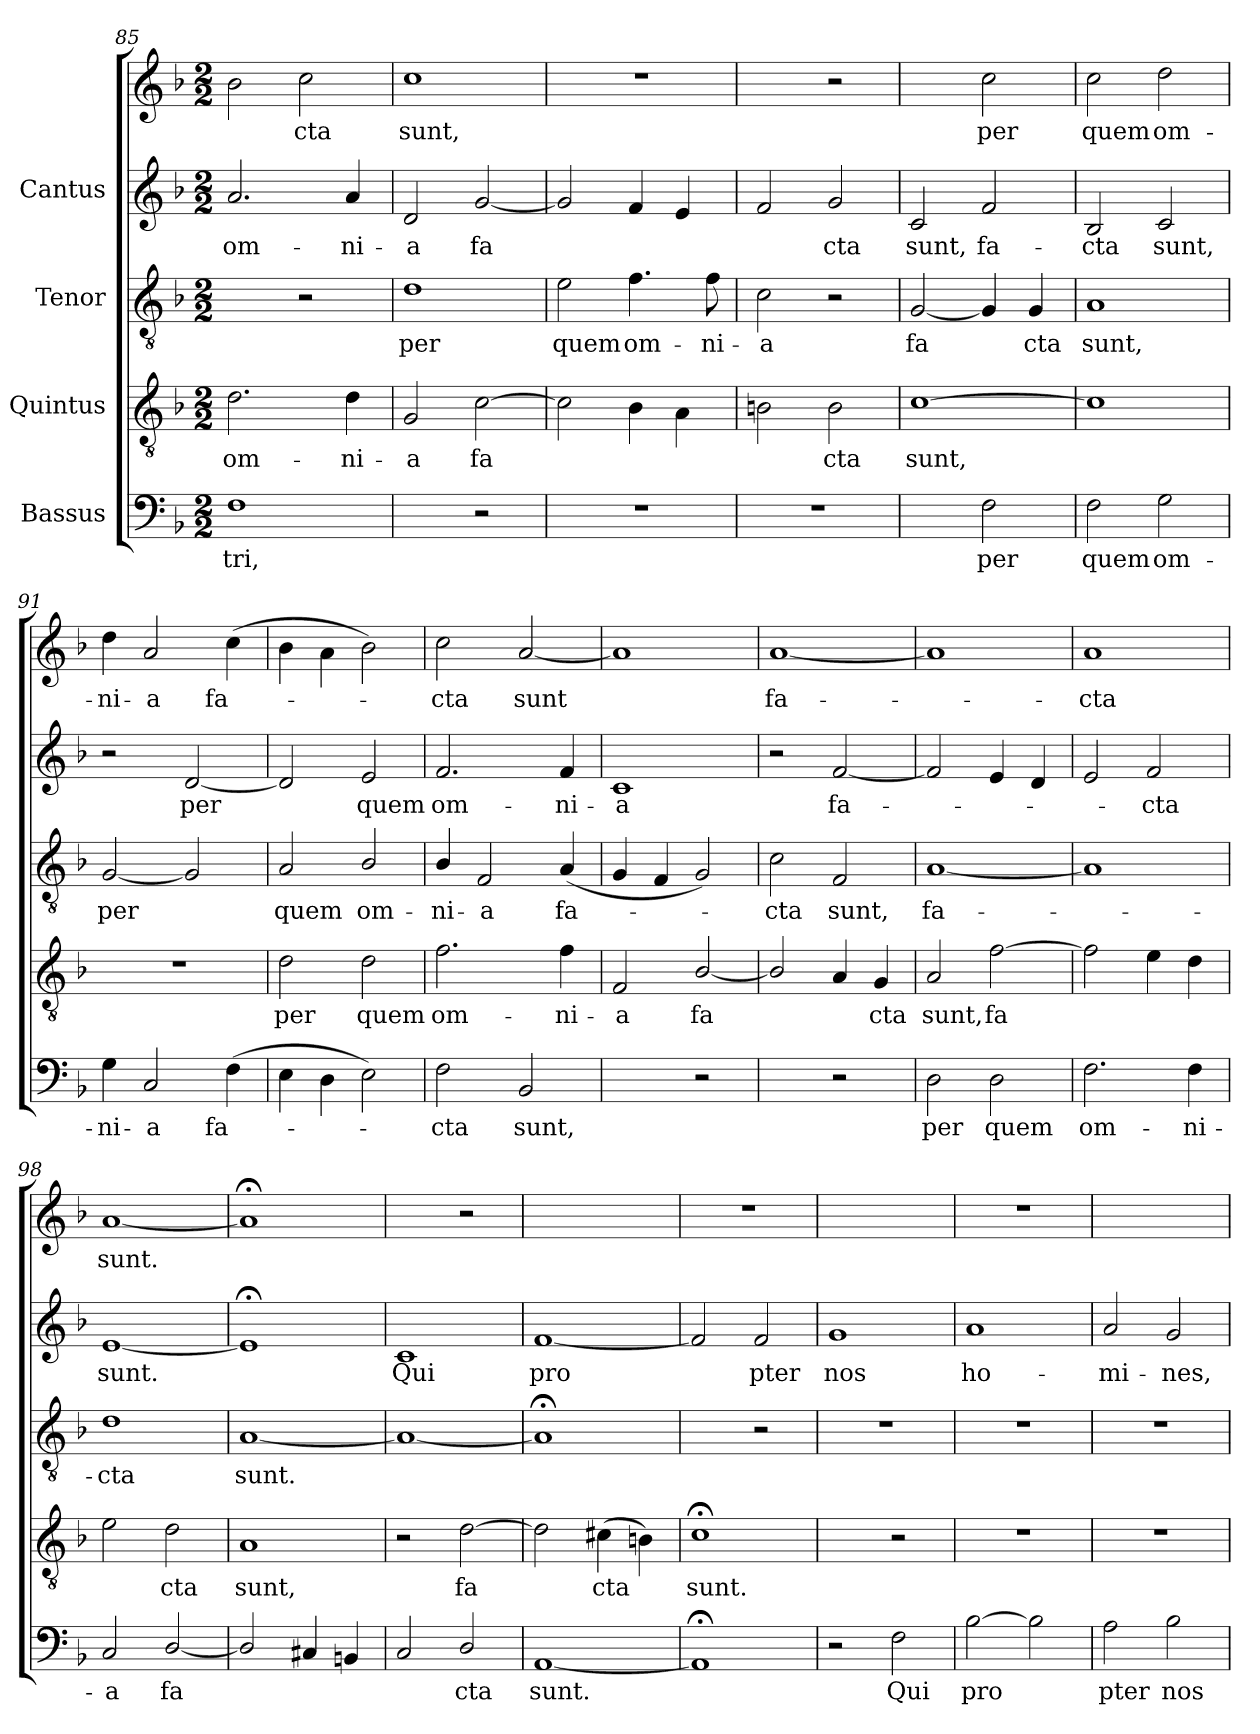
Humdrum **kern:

**kern	**text	**kern	**text	**kern	**text	**kern	**text	**kern	**text
*part4	*part4	*part3	*part3	*part2	*part2	*part1	*part1	*part1	*part1
*staff5	*staff5	*staff4	*staff4	*staff3	*staff3	*staff2	*staff2	*staff1	*staff1
*I"Bassus	*	*I"Quintus	*	*I"Tenor	*	*I"Cantus	*	*	*
*clefF4	*	*clefGv2	*	*clefGv2	*	*clefG2	*	*clefG2	*
*k[b-]	*	*k[b-]	*	*k[b-]	*	*k[b-]	*	*k[b-]	*
*F:	*	*F:	*	*F:	*	*F:	*	*F:	*
*M2/2	*	*M2/2	*	*M2/2	*	*M2/2	*	*M2/2	*
=85	=85	=85	=85	=85	=85	=85	=85	=85	=85
!	!LO:LY:b:cj	!	!LO:LY:b:cj	!	!	!	!LO:LY:b:cj	!	!LO:LY:b
1F	-tri,	2.d\	om-	2ryy	.	2.a/	om-	2b-\	.
!	!	!	!	!	!	!	!	!	!LO:LY:b
.	.	.	.	2r	.	.	.	2cc\	cta
!	!	!	!LO:LY:b:cj	!	!	!	!LO:LY:b:cj	!	!
.	.	4d\	-ni-	.	.	4a/	-ni-	.	.
=86	=86	=86	=86	=86	=86	=86	=86	=86	=86
!	!	!	!LO:LY:b:cj	!	!LO:LY:b:cj	!	!LO:LY:b:cj	!	!LO:LY:b
2ryy	.	2G/	-a	1d	per	2d/	a	1cc	-sunt,
!	!	!	!LO:LY:b:cj	!	!	!	!LO:LY:b:cj	!	!
2r	.	[>2c\	fa-	.	.	[<2g/	fa-	.	.
=87	=87	=87	=87	=87	=87	=87	=87	=87	=87
!	!	!	!	!	!LO:LY:b:cj	!	!	!	!
1r	.	2c\]	.	2e\	quem	2g/]	.	1r	.
!	!	!	!	!	!LO:LY:b:cj	!	!	!	!
.	.	4B-\	.	4.f\	om-	4f/	.	.	.
.	.	4A\	.	.	.	4e/	.	.	.
!	!	!	!	!	!LO:LY:b:cj	!	!	!	!
.	.	.	.	8f\	-ni-	.	.	.	.
=88	=88	=88	=88	=88	=88	=88	=88	=88	=88
!	!	!	!LO:LY:b:cj	!	!LO:LY:b:cj	!	!LO:LY:b:cj	!	!
1r	.	2Bn\	-	2c\	-a	2f/	-	2ryy	.
!	!	!	!LO:LY:b:cj	!	!	!	!LO:LY:b:cj	!	!
.	.	2B\	cta	2r	.	2g/	cta	2r	.
!!LO:LB:g=z
=89	=89	=89	=89	=89	=89	=89	=89	=89	=89
!	!	!	!LO:LY:b:cj	!	!LO:LY:b:cj	!	!LO:LY:b:cj	!	!
2ryy	.	[>1c	sunt,	[<2G/	fa-	2c/	sunt,	2ryy	.
!	!LO:LY:b:cj	!	!	!	!LO:LY:b:cj	!	!LO:LY:b:cj	!	!LO:LY:b
2F\	per	.	.	4G/]	-	2f/	fa-	2cc\	per
!	!	!	!	!	!LO:LY:b:cj	!	!	!	!
.	.	.	.	4G/	cta	.	.	.	.
!!LO:LB:g=z
=90	=90	=90	=90	=90	=90	=90	=90	=90	=90
!	!LO:LY:b:cj	!	!	!	!LO:LY:b:cj	!	!LO:LY:b:cj	!	!LO:LY:b
2F\	quem	1c]	.	1A	sunt,	2B-/	-cta	2cc\	-quem
!	!LO:LY:b:cj	!	!	!	!	!	!LO:LY:b:cj	!	!LO:LY:b
2G\	om-	.	.	.	.	2c/	sunt,	2dd\	om-
!!LO:PB:g=z
=91	=91	=91	=91	=91	=91	=91	=91	=91	=91
!	!LO:LY:b:cj	!	!	!	!LO:LY:b:cj	!	!	!	!LO:LY:b
4G\	-ni-	1r	.	[<2G/	per	2r	.	4dd\	ni-
!	!LO:LY:b:cj	!	!	!	!	!	!	!	!LO:LY:b
2C/	-a	.	.	.	.	.	.	2a/	-a
!	!	!	!	!	!LO:LY:b:cj	!	!LO:LY:b:cj	!	!
.	.	.	.	2G/]	.	[<2d/	-per	.	.
!	!LO:LY:b:cj	!	!	!	!	!	!	!	!LO:LY:b
(>4F\	fa-	.	.	.	.	.	.	(>4cc\	fa-
!!LO:LB:g=z
=92	=92	=92	=92	=92	=92	=92	=92	=92	=92
!	!	!	!LO:LY:b:cj	!	!LO:LY:b:cj	!	!LO:LY:b:cj	!	!
4E\	.	2d\	per	2A/	quem	2d/]	.	4b-\	.
4D\	.	.	.	.	.	.	.	4a\	.
!	!	!	!LO:LY:b:cj	!	!LO:LY:b:cj	!	!LO:LY:b:cj	!	!
2E\)	.	2d\	quem	2B-/	om-	2e/	quem	2b-\)	.
!!LO:LB:g=z
=93	=93	=93	=93	=93	=93	=93	=93	=93	=93
!	!LO:LY:b:cj	!	!LO:LY:b:cj	!	!LO:LY:b:cj	!	!LO:LY:b:cj	!	!LO:LY:b
2F\	-cta	2.f\	om-	4B-/	-ni-	2.f/	om-	2cc\	cta
!	!	!	!	!	!LO:LY:b:cj	!	!	!	!
.	.	.	.	2F/	-a	.	.	.	.
!	!LO:LY:b:cj	!	!	!	!	!	!	!	!LO:LY:b
2BB-/	sunt,	.	.	.	.	.	.	[<2a/	sunt
!	!	!	!LO:LY:b:cj	!	!LO:LY:b:cj	!	!LO:LY:b:cj	!	!
.	.	4f\	-ni-	(<4A/	fa-	4f/	-ni-	.	.
!!LO:PB:g=z
=94	=94	=94	=94	=94	=94	=94	=94	=94	=94
!	!	!	!LO:LY:b:cj	!	!	!	!LO:LY:b:cj	!	!
2ryy	.	2F/	-a	4G/	.	1c	-a	1a]	.
.	.	.	.	4F/	.	.	.	.	.
!	!	!	!LO:LY:b:cj	!	!	!	!	!	!
2r	.	[<2B-/	fa-	2G/)	.	.	.	.	.
!!LO:LB:g=z
=95	=95	=95	=95	=95	=95	=95	=95	=95	=95
!	!	!	!LO:LY:b:cj	!	!LO:LY:b:cj	!	!	!	!LO:LY:b
2ryy	.	2B-/]	-	2c\	-cta	2r	.	[<1a	fa-
!	!	!	!LO:LY:b:cj	!	!LO:LY:b:cj	!	!LO:LY:b:cj	!	!
2r	.	4A/	.	2F/	sunt,	[<2f/	-fa-	.	.
!	!	!	!LO:LY:b:cj	!	!	!	!	!	!
.	.	4G/	cta	.	.	.	.	.	.
!!LO:LB:g=z
=96	=96	=96	=96	=96	=96	=96	=96	=96	=96
!	!LO:LY:b:cj	!	!LO:LY:b:cj	!	!LO:LY:b:cj	!	!	!	!
2D\	per	2A/	sunt,	[<1A	fa-	2f/]	.	1a]	.
!	!LO:LY:b:cj	!	!LO:LY:b:cj	!	!	!	!	!	!
2D\	quem	[>2f\	fa-	.	.	4e/	.	.	.
.	.	.	.	.	.	4d/	.	.	.
!!LO:PB:g=z
=97	=97	=97	=97	=97	=97	=97	=97	=97	=97
!	!LO:LY:b:cj	!	!	!	!	!	!LO:LY:b:cj	!	!LO:LY:b
2.F\	om-	2f\]	.	1A]	.	2e/	.	1a	-cta
!	!	!	!	!	!	!	!LO:LY:b:cj	!	!
.	.	4e\	.	.	.	2f/	cta	.	.
!	!LO:LY:b:cj	!	!	!	!	!	!	!	!
4F\	-ni-	4d\	.	.	.	.	.	.	.
!!LO:LB:g=z
=98	=98	=98	=98	=98	=98	=98	=98	=98	=98
!	!LO:LY:b:cj	!	!LO:LY:b:cj	!	!LO:LY:b:cj	!	!LO:LY:b:cj	!	!LO:LY:b
2C/	-a	2e\	-	1d	-cta	[<1e	sunt.	[<1a	sunt.
!	!LO:LY:b:cj	!	!LO:LY:b:cj	!	!	!	!	!	!
[<2D/	fa-	2d\	cta	.	.	.	.	.	.
!!LO:LB:g=z
=99	=99	=99	=99	=99	=99	=99	=99	=99	=99
!	!	!	!LO:LY:b:cj	!	!LO:LY:b:cj	!	!	!	!
2D/]	.	1A	sunt,	[<1A	sunt.	1e;<]	.	1a;<]	.
4C#X/	.	.	.	.	.	.	.	.	.
4BBn/	.	.	.	.	.	.	.	.	.
!!LO:PB:g=z
=100	=100	=100	=100	=100	=100	=100	=100	=100	=100
!	!LO:LY:b:cj	!	!	!	!	!	!LO:LY:b:cj	!	!
2C/	-	2r	.	1A_<	.	1c	Qui	2ryy	.
!	!LO:LY:b:cj	!	!LO:LY:b:cj	!	!	!	!	!	!
2D/	cta	[>2d\	fa-	.	.	.	.	2r	.
!!LO:LB:g=z
=101	=101	=101	=101	=101	=101	=101	=101	=101	=101
!	!LO:LY:b:cj	!	!LO:LY:b:cj	!	!	!	!LO:LY:b:cj	!	!
[<1AA	sunt.	2d\]	-	1A;<]	.	[<1f	pro-	1ryy	.
!	!	!	!LO:LY:b:cj	!	!	!	!	!	!
.	.	(>4c#X\	cta	.	.	.	.	.	.
!	!	!	!LO:LY:b:cj	!	!	!	!	!	!
.	.	4Bn\)	.	.	.	.	.	.	.
!!LO:LB:g=z
=102	=102	=102	=102	=102	=102	=102	=102	=102	=102
!	!	!	!LO:LY:b:cj	!	!	!	!LO:LY:b:cj	!	!
1AA;<]	.	1c;<	sunt.	2ryy	.	2f/]	-	1r	.
!	!	!	!	!	!	!	!LO:LY:b:cj	!	!
.	.	.	.	2r	.	2f/	pter	.	.
!!LO:LB:g=z
=103	=103	=103	=103	=103	=103	=103	=103	=103	=103
!	!	!	!	!	!	!	!LO:LY:b:cj	!	!
2r	.	2ryy	.	1r	.	1g	nos	1ryy	.
!	!LO:LY:b:cj	!	!	!	!	!	!	!	!
2F\	Qui	2r	.	.	.	.	.	.	.
!!LO:LB:g=z
=104	=104	=104	=104	=104	=104	=104	=104	=104	=104
!	!LO:LY:b:cj	!	!	!	!	!	!LO:LY:b:cj	!	!
[>2B-\	pro-	1r	.	1r	.	1a	ho-	1r	.
!	!LO:LY:b:cj	!	!	!	!	!	!	!	!
2B-\]	--	.	.	.	.	.	.	.	.
!!LO:PB:g=z
=105	=105	=105	=105	=105	=105	=105	=105	=105	=105
!	!LO:LY:b:cj	!	!	!	!	!	!LO:LY:b:cj	!	!
2A\	-pter	1r	.	1r	.	2a/	-mi-	1ryy	.
!	!LO:LY:b:cj	!	!	!	!	!	!LO:LY:b:cj	!	!
2B-\	nos	.	.	.	.	2g/	-nes,	.	.
=	=	=	=	=	=	=	=	=	=
*-	*-	*-	*-	*-	*-	*-	*-	*-	*-
